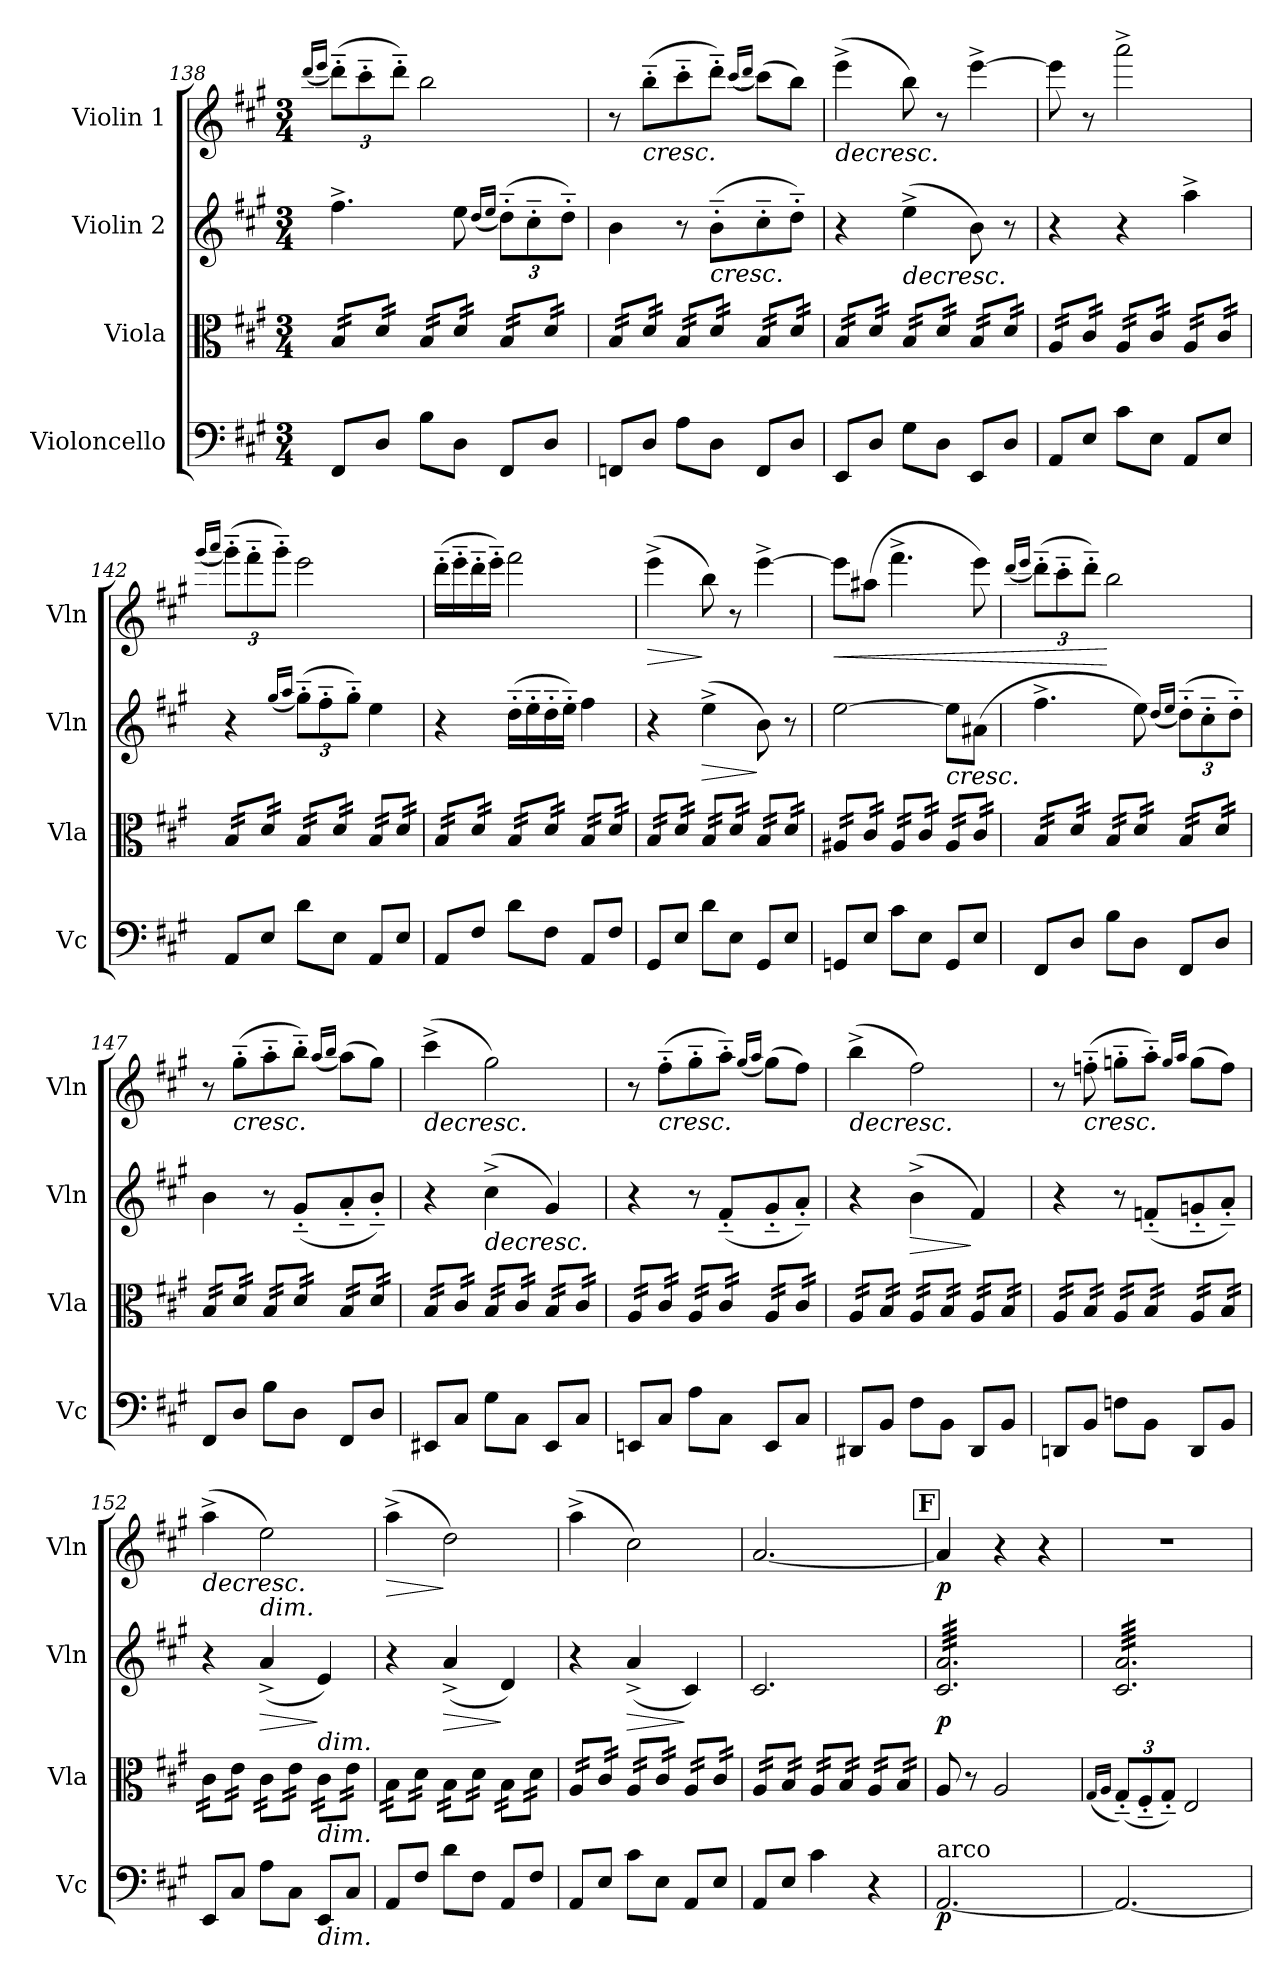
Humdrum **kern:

**kern	**dynam	**kern	**dynam	**kern	**dynam	**kern	**dynam
*part4	*part4	*part3	*part3	*part2	*part2	*part1	*part1
*staff4	*staff4	*staff3	*staff3	*staff2	*staff2	*staff1	*staff1
*I"Violoncello	*	*I"Viola	*	*I"Violin 2	*	*I"Violin 1	*
*I'Vc	*	*I'Vla	*	*I'Vln	*	*I'Vln	*
*clefF4	*	*clefC3	*	*clefG2	*	*clefG2	*
*k[f#c#g#]	*	*k[f#c#g#]	*	*k[f#c#g#]	*	*k[f#c#g#]	*
*M3/4	*	*M3/4	*	*M3/4	*	*M3/4	*
=138	=138	=138	=138	=138	=138	=138	=138
.	.	.	.	.	.	(16qddd/LL	.
.	.	.	.	.	.	16qeee/JJ	.
*	*	*	*	*	*	*Xbrackettup	*
*	*	*tremolo	*	*	*	*	*
8FF#/L	.	32B/LLL	.	4.ff#^\	.	(12ddd'~\L)	.
.	.	32B/	.	.	.	.	.
.	.	32B/	.	.	.	.	.
.	.	.	.	.	.	12ccc#'~\	.
.	.	32B/	.	.	.	.	.
8D/J	.	32d/	.	.	.	.	.
.	.	32d/	.	.	.	.	.
.	.	.	.	.	.	12ddd'~\J)	.
.	.	32d/	.	.	.	.	.
.	.	32d/JJJ	.	.	.	.	.
8B\L	.	32B/LLL	.	.	.	2bb\	.
.	.	32B/	.	.	.	.	.
.	.	32B/	.	.	.	.	.
.	.	32B/	.	.	.	.	.
8D\J	.	32d/	.	8ee\	.	.	.
.	.	32d/	.	.	.	.	.
.	.	32d/	.	.	.	.	.
.	.	32d/JJJ	.	.	.	.	.
.	.	.	.	(16qdd/LL	.	.	.
.	.	.	.	16qee/JJ	.	.	.
*	*	*	*	*Xbrackettup	*	*	*
8FF#/L	.	32B/LLL	.	(12dd'~\L)	.	.	.
.	.	32B/	.	.	.	.	.
.	.	32B/	.	.	.	.	.
.	.	.	.	12cc#'~\	.	.	.
.	.	32B/	.	.	.	.	.
8D/J	.	32d/	.	.	.	.	.
.	.	32d/	.	.	.	.	.
.	.	.	.	12dd'~\J)	.	.	.
.	.	32d/	.	.	.	.	.
.	.	32d/JJJ	.	.	.	.	.
=139	=139	=139	=139	=139	=139	=139	=139
8FFn/L	.	32B/LLL	.	4b\	.	8r	.
.	.	32B/	.	.	.	.	.
.	.	32B/	.	.	.	.	.
.	.	32B/	.	.	.	.	.
!	!	!	!	!	!	!	!LO:HP:b
8D/J	.	32d/	.	.	.	(8bb'~\L	<
.	.	32d/	.	.	.	.	.
.	.	32d/	.	.	.	.	.
.	.	32d/JJJ	.	.	.	.	.
8A\L	.	32B/LLL	.	8r	.	8ccc#'~\	.
.	.	32B/	.	.	.	.	.
.	.	32B/	.	.	.	.	.
.	.	32B/	.	.	.	.	.
!	!	!	!	!	!LO:HP:b	!	!
8D\J	.	32d/	.	(8b'~\L	<	8ddd'~\J)	.
.	.	32d/	.	.	.	.	.
.	.	32d/	.	.	.	.	.
.	.	32d/JJJ	.	.	.	.	.
.	.	.	.	.	.	(16qccc#/LL	.
.	.	.	.	.	.	16qddd/JJ	.
8FF/L	.	32B/LLL	.	8cc#'~\	.	(8ccc#\L)	.
.	.	32B/	.	.	.	.	.
.	.	32B/	.	.	.	.	.
.	.	32B/	.	.	.	.	.
8D/J	.	32d/	.	8dd'~\J)	.	8bb\J)	.
.	.	32d/	.	.	.	.	.
.	.	32d/	.	.	.	.	.
.	.	32d/JJJ	.	.	.	.	.
!!LO:PB:g=z
=140	=140	=140	=140	=140	=140	=140	=140
!	!	!	!	!	!	!	!LO:HP:b
8EE/L	.	32B/LLL	.	4r	.	(4eee^\	>
.	.	32B/	.	.	.	.	.
.	.	32B/	.	.	.	.	.
.	.	32B/	.	.	.	.	.
8D/J	.	32d/	.	.	.	.	.
.	.	32d/	.	.	.	.	.
.	.	32d/	.	.	.	.	.
.	.	32d/JJJ	.	.	.	.	.
!	!	!	!	!	!LO:HP:b	!	!
8G#\L	.	32B/LLL	.	(4ee^\	>	8bb\)	[
.	.	32B/	.	.	.	.	.
.	.	32B/	.	.	.	.	.
.	.	32B/	.	.	.	.	.
8D\J	.	32d/	.	.	.	8r	.
.	.	32d/	.	.	.	.	.
.	.	32d/	.	.	.	.	.
.	.	32d/JJJ	.	.	.	.	.
8EE/L	.	32B/LLL	.	8b\)	[	[4eee^\	.
.	.	32B/	.	.	.	.	.
.	.	32B/	.	.	.	.	.
.	.	32B/	.	.	.	.	.
8D/J	.	32d/	.	8r	.	.	.
.	.	32d/	.	.	.	.	.
.	.	32d/	.	.	.	.	.
.	.	32d/JJJ	.	.	.	.	.
=141	=141	=141	=141	=141	=141	=141	=141
8AA/L	.	32A/LLL	.	4r	.	8eee\]	.
.	.	32A/	.	.	.	.	.
.	.	32A/	.	.	.	.	.
.	.	32A/	.	.	.	.	.
8E/J	.	32c#/	.	.	.	8r	.
.	.	32c#/	.	.	.	.	.
.	.	32c#/	.	.	.	.	.
.	.	32c#/JJJ	.	.	.	.	.
8c#\L	.	32A/LLL	.	4r	.	2aaa^\	.
.	.	32A/	.	.	.	.	.
.	.	32A/	.	.	.	.	.
.	.	32A/	.	.	.	.	.
8E\J	.	32c#/	.	.	.	.	.
.	.	32c#/	.	.	.	.	.
.	.	32c#/	.	.	.	.	.
.	.	32c#/JJJ	.	.	.	.	.
8AA/L	.	32A/LLL	.	4aa^\	.	.	.
.	.	32A/	.	.	.	.	.
.	.	32A/	.	.	.	.	.
.	.	32A/	.	.	.	.	.
8E/J	.	32c#/	.	.	.	.	.
.	.	32c#/	.	.	.	.	.
.	.	32c#/	.	.	.	.	.
.	.	32c#/JJJ	.	.	.	.	.
=142	=142	=142	=142	=142	=142	=142	=142
.	.	.	.	.	.	(16qggg#/LL	.
.	.	.	.	.	.	16qaaa/JJ	.
8AA/L	.	32B/LLL	.	4r	.	(12ggg#'~\L)	.
.	.	32B/	.	.	.	.	.
.	.	32B/	.	.	.	.	.
.	.	.	.	.	.	12fff#'~\	.
.	.	32B/	.	.	.	.	.
8E/J	.	32d/	.	.	.	.	.
.	.	32d/	.	.	.	.	.
.	.	.	.	.	.	12ggg#'~\J)	.
.	.	32d/	.	.	.	.	.
.	.	32d/JJJ	.	.	.	.	.
.	.	.	.	(16qgg#/LL	.	.	.
.	.	.	.	16qaa/JJ	.	.	.
8d\L	.	32B/LLL	.	(12gg#'~\L)	.	2eee\	.
.	.	32B/	.	.	.	.	.
.	.	32B/	.	.	.	.	.
.	.	.	.	12ff#'~\	.	.	.
.	.	32B/	.	.	.	.	.
8E\J	.	32d/	.	.	.	.	.
.	.	32d/	.	.	.	.	.
.	.	.	.	12gg#'~\J)	.	.	.
.	.	32d/	.	.	.	.	.
.	.	32d/JJJ	.	.	.	.	.
8AA/L	.	32B/LLL	.	4ee\	.	.	.
.	.	32B/	.	.	.	.	.
.	.	32B/	.	.	.	.	.
.	.	32B/	.	.	.	.	.
8E/J	.	32d/	.	.	.	.	.
.	.	32d/	.	.	.	.	.
.	.	32d/	.	.	.	.	.
.	.	32d/JJJ	.	.	.	.	.
=143	=143	=143	=143	=143	=143	=143	=143
8AA/L	.	32B/LLL	.	4r	.	(16ddd'~\LL	.
.	.	32B/	.	.	.	.	.
.	.	32B/	.	.	.	16eee'~\	.
.	.	32B/	.	.	.	.	.
8F#/J	.	32d/	.	.	.	16ddd'~\	.
.	.	32d/	.	.	.	.	.
.	.	32d/	.	.	.	16eee'~\JJ)	.
.	.	32d/JJJ	.	.	.	.	.
8d\L	.	32B/LLL	.	(16dd'~\LL	.	2fff#\	.
.	.	32B/	.	.	.	.	.
.	.	32B/	.	16ee'~\	.	.	.
.	.	32B/	.	.	.	.	.
8F#\J	.	32d/	.	16dd'~\	.	.	.
.	.	32d/	.	.	.	.	.
.	.	32d/	.	16ee'~\JJ)	.	.	.
.	.	32d/JJJ	.	.	.	.	.
8AA/L	.	32B/LLL	.	4ff#\	.	.	.
.	.	32B/	.	.	.	.	.
.	.	32B/	.	.	.	.	.
.	.	32B/	.	.	.	.	.
8F#/J	.	32d/	.	.	.	.	.
.	.	32d/	.	.	.	.	.
.	.	32d/	.	.	.	.	.
.	.	32d/JJJ	.	.	.	.	.
=144	=144	=144	=144	=144	=144	=144	=144
!	!	!	!	!	!	!	!LO:HP:b
8GG#/L	.	32B/LLL	.	4r	.	(4eee^\	>
.	.	32B/	.	.	.	.	.
.	.	32B/	.	.	.	.	.
.	.	32B/	.	.	.	.	.
8E/J	.	32d/	.	.	.	.	.
.	.	32d/	.	.	.	.	.
.	.	32d/	.	.	.	.	.
.	.	32d/JJJ	.	.	.	.	.
!	!	!	!	!	!LO:HP:b	!	!
8d\L	.	32B/LLL	.	(4ee^\	>	8bb\)	]
.	.	32B/	.	.	.	.	.
.	.	32B/	.	.	.	.	.
.	.	32B/	.	.	.	.	.
8E\J	.	32d/	.	.	.	8r	.
.	.	32d/	.	.	.	.	.
.	.	32d/	.	.	.	.	.
.	.	32d/JJJ	.	.	.	.	.
8GG#/L	.	32B/LLL	.	8b\)	]	[4eee^\	.
.	.	32B/	.	.	.	.	.
.	.	32B/	.	.	.	.	.
.	.	32B/	.	.	.	.	.
8E/J	.	32d/	.	8r	.	.	.
.	.	32d/	.	.	.	.	.
.	.	32d/	.	.	.	.	.
.	.	32d/JJJ	.	.	.	.	.
!!LO:LB:g=z
=145	=145	=145	=145	=145	=145	=145	=145
!	!	!	!	!	!	!	!LO:HP:b
8GGn/L	.	32A#X/LLL	.	[2ee\	.	8eee\L]	<
.	.	32A#X/	.	.	.	.	.
.	.	32A#X/	.	.	.	.	.
.	.	32A#X/	.	.	.	.	.
8E/J	.	32c#/	.	.	.	(8aa#X\J	.
.	.	32c#/	.	.	.	.	.
.	.	32c#/	.	.	.	.	.
.	.	32c#/JJJ	.	.	.	.	.
8c#\L	.	32A#/LLL	.	.	.	4.fff#^\	]
.	.	32A#/	.	.	.	.	.
.	.	32A#/	.	.	.	.	.
.	.	32A#/	.	.	.	.	.
8E\J	.	32c#/	.	.	.	.	.
.	.	32c#/	.	.	.	.	.
.	.	32c#/	.	.	.	.	.
.	.	32c#/JJJ	.	.	.	.	.
!	!	!	!	!	!LO:HP:b	!	!
8GG/L	.	32A#/LLL	.	8ee\L]	<	.	.
.	.	32A#/	.	.	.	.	.
.	.	32A#/	.	.	.	.	.
.	.	32A#/	.	.	.	.	.
8E/J	.	32c#/	.	(8a#X\J	.	8eee\)	.
.	.	32c#/	.	.	.	.	.
.	.	32c#/	.	.	.	.	.
.	.	32c#/JJJ	.	.	.	.	.
.	.	.	.	.	]	.	.
=146	=146	=146	=146	=146	=146	=146	=146
.	.	.	.	.	.	(16qddd/LL	.
.	.	.	.	.	.	16qeee/JJ	.
8FF#/L	.	32B/LLL	.	4.ff#^\	.	(12ddd'~\L)	.
.	.	32B/	.	.	.	.	.
.	.	32B/	.	.	.	.	.
.	.	.	.	.	.	12ccc#'~\	.
.	.	32B/	.	.	.	.	.
8D/J	.	32d/	.	.	.	.	.
.	.	32d/	.	.	.	.	.
.	.	.	.	.	.	12ddd'~\J)	.
.	.	32d/	.	.	.	.	.
.	.	32d/JJJ	.	.	.	.	.
8B\L	.	32B/LLL	.	.	.	2bb\	[
.	.	32B/	.	.	.	.	.
.	.	32B/	.	.	.	.	.
.	.	32B/	.	.	.	.	.
8D\J	.	32d/	.	8ee\)	.	.	.
.	.	32d/	.	.	.	.	.
.	.	32d/	.	.	.	.	.
.	.	32d/JJJ	.	.	.	.	.
.	.	.	.	(16qdd/LL	.	.	.
.	.	.	.	16qee/JJ	.	.	.
8FF#/L	.	32B/LLL	.	(12dd'~\L)	.	.	.
.	.	32B/	.	.	.	.	.
.	.	32B/	.	.	.	.	.
.	.	.	.	12cc#'~\	.	.	.
.	.	32B/	.	.	.	.	.
8D/J	.	32d/	.	.	.	.	.
.	.	32d/	.	.	.	.	.
.	.	.	.	12dd'~\J)	.	.	.
.	.	32d/	.	.	.	.	.
.	.	32d/JJJ	.	.	.	.	.
=147	=147	=147	=147	=147	=147	=147	=147
8FF#/L	.	32B/LLL	.	4b\	.	8r	.
.	.	32B/	.	.	.	.	.
.	.	32B/	.	.	.	.	.
.	.	32B/	.	.	.	.	.
!	!	!	!	!	!	!	!LO:HP:b
8D/J	.	32d/	.	.	.	(8gg#'~\L	<
.	.	32d/	.	.	.	.	.
.	.	32d/	.	.	.	.	.
.	.	32d/JJJ	.	.	.	.	.
8B\L	.	32B/LLL	.	8r	.	8aa'~\	.
.	.	32B/	.	.	.	.	.
.	.	32B/	.	.	.	.	.
.	.	32B/	.	.	.	.	.
8D\J	.	32d/	.	(8g#'~/L	.	8bb'~\J)	.
.	.	32d/	.	.	.	.	.
.	.	32d/	.	.	.	.	.
.	.	32d/JJJ	.	.	.	.	.
.	.	.	.	.	.	(16qaa/LL	.
.	.	.	.	.	.	16qbb/JJ	.
8FF#/L	.	32B/LLL	.	8a'~/	.	(8aa\L)	.
.	.	32B/	.	.	.	.	.
.	.	32B/	.	.	.	.	.
.	.	32B/	.	.	.	.	.
8D/J	.	32d/	.	8b'~/J)	.	8gg#\J)	.
.	.	32d/	.	.	.	.	.
.	.	32d/	.	.	.	.	.
.	.	32d/JJJ	.	.	.	.	.
=148	=148	=148	=148	=148	=148	=148	=148
!	!	!	!	!	!	!	!LO:HP:b
8EE#X/L	.	32B/LLL	.	4r	.	(4ccc#^\	>
.	.	32B/	.	.	.	.	.
.	.	32B/	.	.	.	.	.
.	.	32B/	.	.	.	.	.
8C#/J	.	32c#/	.	.	.	.	.
.	.	32c#/	.	.	.	.	.
.	.	32c#/	.	.	.	.	.
.	.	32c#/JJJ	.	.	.	.	.
!	!	!	!	!	!LO:HP:b	!	!
8G#\L	.	32B/LLL	.	(4cc#^\	>	2gg#\)	[
.	.	32B/	.	.	.	.	.
.	.	32B/	.	.	.	.	.
.	.	32B/	.	.	.	.	.
8C#\J	.	32c#/	.	.	.	.	.
.	.	32c#/	.	.	.	.	.
.	.	32c#/	.	.	.	.	.
.	.	32c#/JJJ	.	.	.	.	.
8EE#/L	.	32B/LLL	.	4g#/)	[	.	.
.	.	32B/	.	.	.	.	.
.	.	32B/	.	.	.	.	.
.	.	32B/	.	.	.	.	.
8C#/J	.	32c#/	.	.	.	.	.
.	.	32c#/	.	.	.	.	.
.	.	32c#/	.	.	.	.	.
.	.	32c#/JJJ	.	.	.	.	.
=149	=149	=149	=149	=149	=149	=149	=149
8EEn/L	.	32A/LLL	.	4r	.	8r	.
.	.	32A/	.	.	.	.	.
.	.	32A/	.	.	.	.	.
.	.	32A/	.	.	.	.	.
!	!	!	!	!	!	!	!LO:HP:b
8C#/J	.	32c#/	.	.	.	(8ff#'~\L	<
.	.	32c#/	.	.	.	.	.
.	.	32c#/	.	.	.	.	.
.	.	32c#/JJJ	.	.	.	.	.
8A\L	.	32A/LLL	.	8r	.	8gg#'~\	.
.	.	32A/	.	.	.	.	.
.	.	32A/	.	.	.	.	.
.	.	32A/	.	.	.	.	.
8C#\J	.	32c#/	.	(8f#'~/L	.	8aa'~\J)	.
.	.	32c#/	.	.	.	.	.
.	.	32c#/	.	.	.	.	.
.	.	32c#/JJJ	.	.	.	.	.
.	.	.	.	.	.	(16qgg#/LL	.
.	.	.	.	.	.	16qaa/JJ	.
8EE/L	.	32A/LLL	.	8g#'~/	.	(8gg#\L)	.
.	.	32A/	.	.	.	.	.
.	.	32A/	.	.	.	.	.
.	.	32A/	.	.	.	.	.
8C#/J	.	32c#/	.	8a'~/J)	.	8ff#\J)	.
.	.	32c#/	.	.	.	.	.
.	.	32c#/	.	.	.	.	.
.	.	32c#/JJJ	.	.	.	.	.
.	.	.	.	.	.	.	]
=150	=150	=150	=150	=150	=150	=150	=150
!	!	!	!	!	!	!	!LO:HP:b
8DD#X/L	.	32A/LLL	.	4r	.	(4bb^\	>
.	.	32A/	.	.	.	.	.
.	.	32A/	.	.	.	.	.
.	.	32A/	.	.	.	.	.
8BB/J	.	32B/	.	.	.	.	.
.	.	32B/	.	.	.	.	.
.	.	32B/	.	.	.	.	.
.	.	32B/JJJ	.	.	.	.	.
!	!	!	!	!	!LO:HP:b	!	!
8F#\L	.	32A/LLL	.	(4b^\	>	2ff#\)	[
.	.	32A/	.	.	.	.	.
.	.	32A/	.	.	.	.	.
.	.	32A/	.	.	.	.	.
8BB\J	.	32B/	.	.	.	.	.
.	.	32B/	.	.	.	.	.
.	.	32B/	.	.	.	.	.
.	.	32B/JJJ	.	.	.	.	.
8DD#/L	.	32A/LLL	.	4f#/)	]	.	.
.	.	32A/	.	.	.	.	.
.	.	32A/	.	.	.	.	.
.	.	32A/	.	.	.	.	.
8BB/J	.	32B/	.	.	.	.	.
.	.	32B/	.	.	.	.	.
.	.	32B/	.	.	.	.	.
.	.	32B/JJJ	.	.	.	.	.
!!LO:PB:g=z
=151	=151	=151	=151	=151	=151	=151	=151
8DDn/L	.	32A/LLL	.	4r	.	8r	.
.	.	32A/	.	.	.	.	.
.	.	32A/	.	.	.	.	.
.	.	32A/	.	.	.	.	.
!	!	!	!	!	!	!	!LO:HP:b
8BB/J	.	32B/	.	.	.	(8ffn'~\	<
.	.	32B/	.	.	.	.	.
.	.	32B/	.	.	.	.	.
.	.	32B/JJJ	.	.	.	.	.
8Fn\L	.	32A/LLL	.	8r	.	8ggn'~\L	.
.	.	32A/	.	.	.	.	.
.	.	32A/	.	.	.	.	.
.	.	32A/	.	.	.	.	.
8BB\J	.	32B/	.	(8fn'~/L	.	8aa'~\J)	.
.	.	32B/	.	.	.	.	.
.	.	32B/	.	.	.	.	.
.	.	32B/JJJ	.	.	.	.	.
.	.	.	.	.	.	16qgg/LL	.
.	.	.	.	.	.	16qaa/JJ	.
8DD/L	.	32A/LLL	.	8gn'~/	.	(8gg\L	.
.	.	32A/	.	.	.	.	.
.	.	32A/	.	.	.	.	.
.	.	32A/	.	.	.	.	.
8BB/J	.	32B/	.	8a'~/J)	.	8ff\J)	.
.	.	32B/	.	.	.	.	.
.	.	32B/	.	.	.	.	.
.	.	32B/JJJ	.	.	.	.	.
.	.	.	.	.	.	.	]
=152	=152	=152	=152	=152	=152	=152	=152
!	!	!	!	!	!	!	!LO:HP:b
8EE/L	.	32c#\LLL	.	4r	.	(4aa^\	>
.	.	32c#\	.	.	.	.	.
.	.	32c#\	.	.	.	.	.
.	.	32c#\	.	.	.	.	.
8C#/J	.	32e\	.	.	.	.	.
.	.	32e\	.	.	.	.	.
.	.	32e\	.	.	.	.	.
.	.	32e\JJJ	.	.	.	.	.
!	!	!	!	!	!	!LO:TX:b:i:t=dim.	!
!	!	!	!	!	!LO:HP:b	!	!
8A\L	.	32c#\LLL	.	(4a^>/	>	2ee\)	[
.	.	32c#\	.	.	.	.	.
.	.	32c#\	.	.	.	.	.
.	.	32c#\	.	.	.	.	.
8C#\J	.	32e\	.	.	.	.	.
.	.	32e\	.	.	.	.	.
.	.	32e\	.	.	.	.	.
.	.	32e\JJJ	.	.	.	.	.
!	!	!	!	!LO:TX:b:i:t=dim.	!	!	!
!	!	!LO:TX:b:i:t=dim.	!	!	!	!	!
!LO:TX:b:i:t=dim.	!	!	!	!	!	!	!
8EE/L	.	32c#\LLL	.	4e/)	]	.	.
.	.	32c#\	.	.	.	.	.
.	.	32c#\	.	.	.	.	.
.	.	32c#\	.	.	.	.	.
8C#/J	.	32e\	.	.	.	.	.
.	.	32e\	.	.	.	.	.
.	.	32e\	.	.	.	.	.
.	.	32e\JJJ	.	.	.	.	.
=153	=153	=153	=153	=153	=153	=153	=153
!	!	!	!	!	!	!	!LO:HP:b
8AA/L	.	32B\LLL	.	4r	.	(4aa^\	>
.	.	32B\	.	.	.	.	.
.	.	32B\	.	.	.	.	.
.	.	32B\	.	.	.	.	.
8F#/J	.	32d\	.	.	.	.	.
.	.	32d\	.	.	.	.	.
.	.	32d\	.	.	.	.	.
.	.	32d\JJJ	.	.	.	.	.
!	!	!	!	!	!LO:HP:b	!	!
8d\L	.	32B\LLL	.	(4a^>/	>	2dd\)	]
.	.	32B\	.	.	.	.	.
.	.	32B\	.	.	.	.	.
.	.	32B\	.	.	.	.	.
8F#\J	.	32d\	.	.	.	.	.
.	.	32d\	.	.	.	.	.
.	.	32d\	.	.	.	.	.
.	.	32d\JJJ	.	.	.	.	.
8AA/L	.	32B\LLL	.	4d/)	]	.	.
.	.	32B\	.	.	.	.	.
.	.	32B\	.	.	.	.	.
.	.	32B\	.	.	.	.	.
8F#/J	.	32d\	.	.	.	.	.
.	.	32d\	.	.	.	.	.
.	.	32d\	.	.	.	.	.
.	.	32d\JJJ	.	.	.	.	.
=154	=154	=154	=154	=154	=154	=154	=154
8AA/L	.	32A/LLL	.	4r	.	(4aa^\	.
.	.	32A/	.	.	.	.	.
.	.	32A/	.	.	.	.	.
.	.	32A/	.	.	.	.	.
8E/J	.	32c#/	.	.	.	.	.
.	.	32c#/	.	.	.	.	.
.	.	32c#/	.	.	.	.	.
.	.	32c#/JJJ	.	.	.	.	.
!	!	!	!	!	!LO:HP:b	!	!
8c#\L	.	32A/LLL	.	(4a^>/	>	2cc#\)	]
.	.	32A/	.	.	.	.	.
.	.	32A/	.	.	.	.	.
.	.	32A/	.	.	.	.	.
8E\J	.	32c#/	.	.	.	.	.
.	.	32c#/	.	.	.	.	.
.	.	32c#/	.	.	.	.	.
.	.	32c#/JJJ	.	.	.	.	.
8AA/L	.	32A/LLL	.	4c#/)	]	.	.
.	.	32A/	.	.	.	.	.
.	.	32A/	.	.	.	.	.
.	.	32A/	.	.	.	.	.
8E/J	.	32c#/	.	.	.	.	.
.	.	32c#/	.	.	.	.	.
.	.	32c#/	.	.	.	.	.
.	.	32c#/JJJ	.	.	.	.	.
=155	=155	=155	=155	=155	=155	=155	=155
8AA/L	.	32A/LLL	.	2.c#/	.	[2.a/	.
.	.	32A/	.	.	.	.	.
.	.	32A/	.	.	.	.	.
.	.	32A/	.	.	.	.	.
8E/J	.	32B/	.	.	.	.	.
.	.	32B/	.	.	.	.	.
.	.	32B/	.	.	.	.	.
.	.	32B/JJJ	.	.	.	.	.
4c#\	.	32A/LLL	.	.	.	.	.
.	.	32A/	.	.	.	.	.
.	.	32A/	.	.	.	.	.
.	.	32A/	.	.	.	.	.
.	.	32B/	.	.	.	.	.
.	.	32B/	.	.	.	.	.
.	.	32B/	.	.	.	.	.
.	.	32B/JJJ	.	.	.	.	.
4r	.	32A/LLL	.	.	.	.	.
.	.	32A/	.	.	.	.	.
.	.	32A/	.	.	.	.	.
.	.	32A/	.	.	.	.	.
.	.	32B/	.	.	.	.	.
.	.	32B/	.	.	.	.	.
.	.	32B/	.	.	.	.	.
.	.	32B/JJJ	.	.	.	.	.
*	*	*Xtremolo	*	*	*	*	*
!!LO:REH:place=s1:a:B:cj:fs=14:t=F
=156	=156	=156	=156	=156	=156	=156	=156
!LO:TX:a:t=arco	!	!	!	!	!	!	!
!	!LO:DY:b	!	!	!	!LO:DY:b	!	!LO:DY:b
*	*	*	*	*tremolo	*	*	*
[2.AA/	p	8A/	.	64c#/ 64a/LLLL	p	4a/]	p
.	.	.	.	64c#/ 64a/	.	.	.
.	.	.	.	64c#/ 64a/	.	.	.
.	.	.	.	64c#/ 64a/	.	.	.
.	.	.	.	64c#/ 64a/	.	.	.
.	.	.	.	64c#/ 64a/	.	.	.
.	.	.	.	64c#/ 64a/	.	.	.
.	.	.	.	64c#/ 64a/	.	.	.
.	.	8r	.	64c#/ 64a/	.	.	.
.	.	.	.	64c#/ 64a/	.	.	.
.	.	.	.	64c#/ 64a/	.	.	.
.	.	.	.	64c#/ 64a/	.	.	.
.	.	.	.	64c#/ 64a/	.	.	.
.	.	.	.	64c#/ 64a/	.	.	.
.	.	.	.	64c#/ 64a/	.	.	.
.	.	.	.	64c#/ 64a/	.	.	.
!	!	!	!LO:DY:b	!	!	!	!
!	!	!	!LO:DY:n=1:b	!	!	!	!
.	.	2A/	p other-dynamics	64c#/ 64a/	.	4r	.
.	.	.	.	64c#/ 64a/	.	.	.
.	.	.	.	64c#/ 64a/	.	.	.
.	.	.	.	64c#/ 64a/	.	.	.
.	.	.	.	64c#/ 64a/	.	.	.
.	.	.	.	64c#/ 64a/	.	.	.
.	.	.	.	64c#/ 64a/	.	.	.
.	.	.	.	64c#/ 64a/	.	.	.
.	.	.	.	64c#/ 64a/	.	.	.
.	.	.	.	64c#/ 64a/	.	.	.
.	.	.	.	64c#/ 64a/	.	.	.
.	.	.	.	64c#/ 64a/	.	.	.
.	.	.	.	64c#/ 64a/	.	.	.
.	.	.	.	64c#/ 64a/	.	.	.
.	.	.	.	64c#/ 64a/	.	.	.
.	.	.	.	64c#/ 64a/	.	.	.
.	.	.	.	64c#/ 64a/	.	4r	.
.	.	.	.	64c#/ 64a/	.	.	.
.	.	.	.	64c#/ 64a/	.	.	.
.	.	.	.	64c#/ 64a/	.	.	.
.	.	.	.	64c#/ 64a/	.	.	.
.	.	.	.	64c#/ 64a/	.	.	.
.	.	.	.	64c#/ 64a/	.	.	.
.	.	.	.	64c#/ 64a/	.	.	.
.	.	.	.	64c#/ 64a/	.	.	.
.	.	.	.	64c#/ 64a/	.	.	.
.	.	.	.	64c#/ 64a/	.	.	.
.	.	.	.	64c#/ 64a/	.	.	.
.	.	.	.	64c#/ 64a/	.	.	.
.	.	.	.	64c#/ 64a/	.	.	.
.	.	.	.	64c#/ 64a/	.	.	.
.	.	.	.	64c#/ 64a/JJJJ	.	.	.
!!LO:LB:g=z
=157	=157	=157	=157	=157	=157	=157	=157
.	.	(16qG#/LL	.	.	.	.	.
.	.	16qA/JJ	.	.	.	.	.
*	*	*Xbrackettup	*	*	*	*	*
2.AA/_	.	(12G#'~/L)	.	64c#/ 64a/LLLL	.	2.r	.
.	.	.	.	64c#/ 64a/	.	.	.
.	.	.	.	64c#/ 64a/	.	.	.
.	.	.	.	64c#/ 64a/	.	.	.
.	.	.	.	64c#/ 64a/	.	.	.
.	.	.	.	64c#/ 64a/	.	.	.
.	.	12F#'~/	.	.	.	.	.
.	.	.	.	64c#/ 64a/	.	.	.
.	.	.	.	64c#/ 64a/	.	.	.
.	.	.	.	64c#/ 64a/	.	.	.
.	.	.	.	64c#/ 64a/	.	.	.
.	.	.	.	64c#/ 64a/	.	.	.
.	.	12G#'~/J)	.	.	.	.	.
.	.	.	.	64c#/ 64a/	.	.	.
.	.	.	.	64c#/ 64a/	.	.	.
.	.	.	.	64c#/ 64a/	.	.	.
.	.	.	.	64c#/ 64a/	.	.	.
.	.	.	.	64c#/ 64a/	.	.	.
.	.	2E/	.	64c#/ 64a/	.	.	.
.	.	.	.	64c#/ 64a/	.	.	.
.	.	.	.	64c#/ 64a/	.	.	.
.	.	.	.	64c#/ 64a/	.	.	.
.	.	.	.	64c#/ 64a/	.	.	.
.	.	.	.	64c#/ 64a/	.	.	.
.	.	.	.	64c#/ 64a/	.	.	.
.	.	.	.	64c#/ 64a/	.	.	.
.	.	.	.	64c#/ 64a/	.	.	.
.	.	.	.	64c#/ 64a/	.	.	.
.	.	.	.	64c#/ 64a/	.	.	.
.	.	.	.	64c#/ 64a/	.	.	.
.	.	.	.	64c#/ 64a/	.	.	.
.	.	.	.	64c#/ 64a/	.	.	.
.	.	.	.	64c#/ 64a/	.	.	.
.	.	.	.	64c#/ 64a/	.	.	.
.	.	.	.	64c#/ 64a/	.	.	.
.	.	.	.	64c#/ 64a/	.	.	.
.	.	.	.	64c#/ 64a/	.	.	.
.	.	.	.	64c#/ 64a/	.	.	.
.	.	.	.	64c#/ 64a/	.	.	.
.	.	.	.	64c#/ 64a/	.	.	.
.	.	.	.	64c#/ 64a/	.	.	.
.	.	.	.	64c#/ 64a/	.	.	.
.	.	.	.	64c#/ 64a/	.	.	.
.	.	.	.	64c#/ 64a/	.	.	.
.	.	.	.	64c#/ 64a/	.	.	.
.	.	.	.	64c#/ 64a/	.	.	.
.	.	.	.	64c#/ 64a/	.	.	.
.	.	.	.	64c#/ 64a/	.	.	.
.	.	.	.	64c#/ 64a/	.	.	.
.	.	.	.	64c#/ 64a/JJJJ	.	.	.
*	*	*	*	*Xtremolo	*	*	*
.	.	.	.	.	]	.	.
=	=	=	=	=	=	=	=
*-	*-	*-	*-	*-	*-	*-	*-
